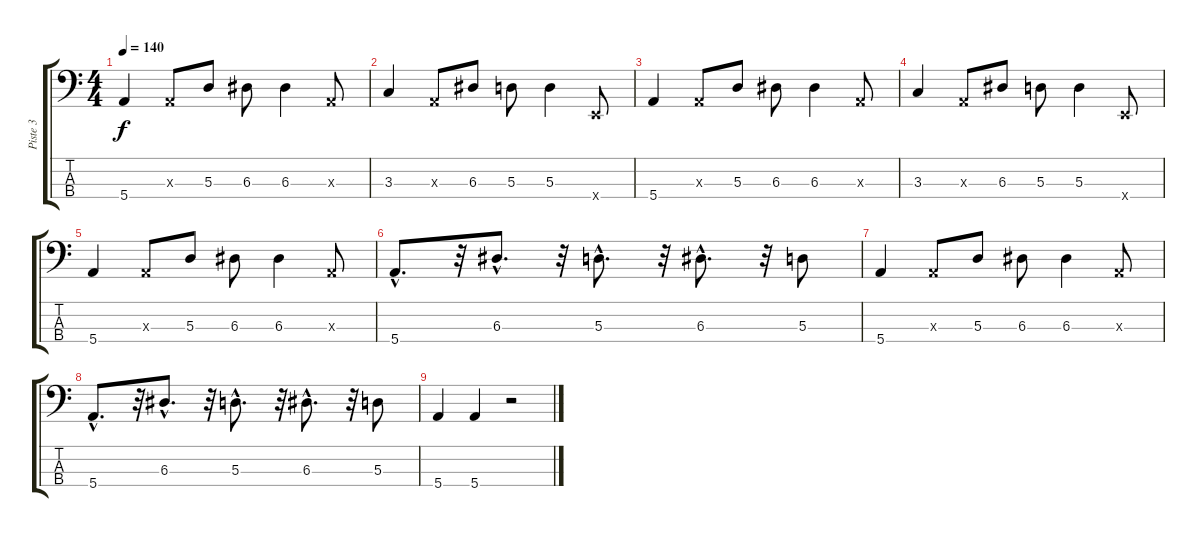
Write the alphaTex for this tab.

\track ("Piste 3" "Piste 3") {instrument electricbassfinger}
\staff {score tabs}
\tuning (G2 D2 A1 E1) {hide}
\ts (4 4)
\tempo 140
\clef f4
\ks c
5.4.4{dy f} 0.3{x}.8 5.3.8 6.3.8 6.3.4 0.3{x}.8 |
3.3.4 0.3{x}.8 6.3.8 5.3.8 5.3.4 0.4{x}.8 |
5.4.4 0.3{x}.8 5.3.8 6.3.8 6.3.4 0.3{x}.8 |
3.3.4 0.3{x}.8 6.3.8 5.3.8 5.3.4 0.4{x}.8 |
5.4.4 0.3{x}.8 5.3.8 6.3.8 6.3.4 0.3{x}.8 |
5.4{hac}.8{d} r.32 6.3{hac}.8{d} r.32 5.3{hac}.8{d} r.32 6.3{hac}.8{d} r.32 5.3.8 |
5.4.4 0.3{x}.8 5.3.8 6.3.8 6.3.4 0.3{x}.8 |
5.4{hac}.8{d} r.32 6.3{hac}.8{d} r.32 5.3{hac}.8{d} r.32 6.3{hac}.8{d} r.32 5.3.8 |
5.4.4 5.4.4 r.2
